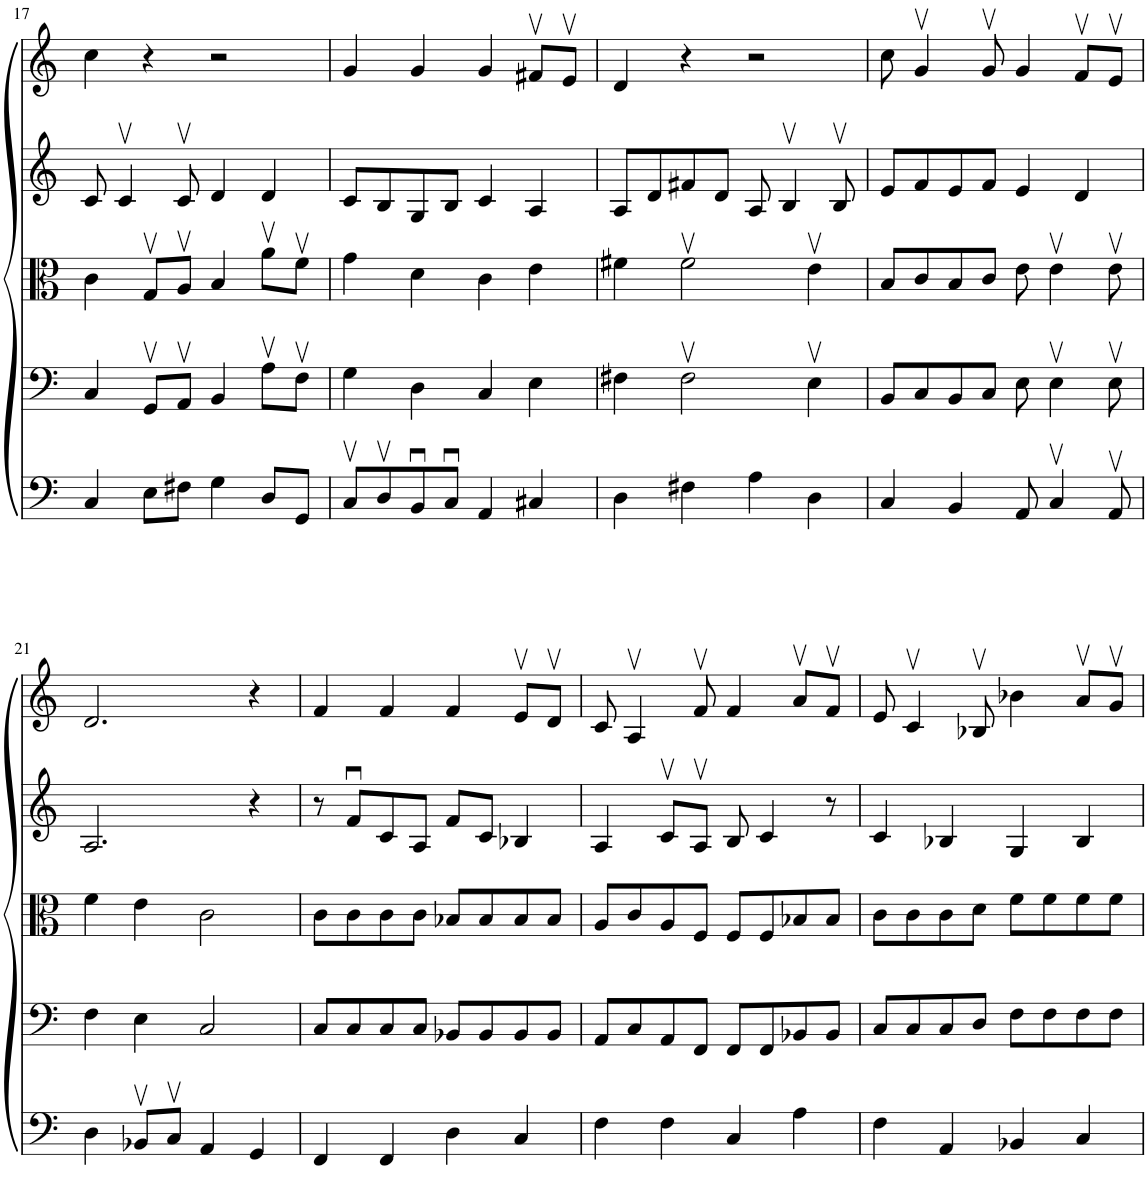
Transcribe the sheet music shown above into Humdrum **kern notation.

**kern	**kern	**kern	**kern	**kern
*part5	*part4	*part3	*part2	*part1
*staff5	*staff4	*staff3	*staff2	*staff1
*I"Baixo	*I"Tenor	*I"Tenor	*I"Contralto	*I"Soprano
!!LO:PB:g=z
*clefF4	*clefF4	*clefC3	*clefG2	*clefG2
*k[]	*k[]	*k[]	*k[]	*k[]
*M4/4	*M4/4	*M4/4	*M4/4	*M4/4
=17	=17	=17	=17	=17
4C/	4C/	4c\	8c/	4cc\
.	.	.	4cv/	.
8E\L	8GGv/L	8Gv/L	.	4r
8F#X\J	8AAv/J	8Av/J	8cv/	.
4G\	4BB/	4B/	4d/	2r
8D/L	8Av\L	8av\L	4d/	.
8GG/J	8Fv\J	8fv\J	.	.
=18	=18	=18	=18	=18
8Cv/L	4G\	4g\	8c/L	4g/
8Dv/	.	.	8B/	.
8BBu/	4D\	4d\	8G/	4g/
8Cu/J	.	.	8B/J	.
4AA/	4C/	4c\	4c/	4g/
4C#X/	4E\	4e\	4A/	8f#Xv/L
.	.	.	.	8ev/J
=19	=19	=19	=19	=19
4D\	4F#X\	4f#X\	8A/L	4d/
.	.	.	8d/	.
4F#X\	2F#v\	2f#v\	8f#X/	4r
.	.	.	8d/J	.
4A\	.	.	8A/	2r
.	.	.	4Bv/	.
4D\	4Ev\	4ev\	.	.
.	.	.	8Bv/	.
=20	=20	=20	=20	=20
4C/	8BB/L	8B/L	8e/L	8cc\
.	8C/	8c/	8f/	4gv/
4BB/	8BB/	8B/	8e/	.
.	8C/J	8c/J	8f/J	8gv/
8AA/	8E\	8e\	4e/	4g/
4Cv/	4Ev\	4ev\	.	.
.	.	.	4d/	8fv/L
8AAv/	8Ev\	8ev\	.	8ev/J
!!LO:LB:g=z
=21	=21	=21	=21	=21
4D\	4F\	4f\	2.A/	2.d/
8BB-Xv/L	4E\	4e\	.	.
8Cv/J	.	.	.	.
4AA/	2C/	2c\	.	.
4GG/	.	.	4r	4r
=22	=22	=22	=22	=22
4FF/	8C/L	8c\L	8r	4f/
.	8C/	8c\	8fu/L	.
4FF/	8C/	8c\	8c/	4f/
.	8C/J	8c\J	8A/J	.
4D\	8BB-X/L	8B-X/L	8f/L	4f/
.	8BB-/	8B-/	8c/J	.
4C/	8BB-/	8B-/	4B-X/	8ev/L
.	8BB-/J	8B-/J	.	8dv/J
=23	=23	=23	=23	=23
4F\	8AA/L	8A/L	4A/	8c/
.	8C/	8c/	.	4Av/
4F\	8AA/	8A/	8cv/L	.
.	8FF/J	8F/J	8Av/J	8fv/
4C/	8FF/L	8F/L	8B/	4f/
.	8FF/	8F/	4c/	.
4A\	8BB-X/	8B-X/	.	8av/L
.	8BB-/J	8B-/J	8r	8fv/J
=24	=24	=24	=24	=24
4F\	8C/L	8c\L	4c/	8e/
.	8C/	8c\	.	4cv/
4AA/	8C/	8c\	4B-X/	.
.	8D/J	8d\J	.	8B-Xv/
4BB-X/	8F\L	8f\L	4G/	4b-X\
.	8F\	8f\	.	.
4C/	8F\	8f\	4B-/	8av/L
.	8F\J	8f\J	.	8gv/J
=	=	=	=	=
*-	*-	*-	*-	*-
